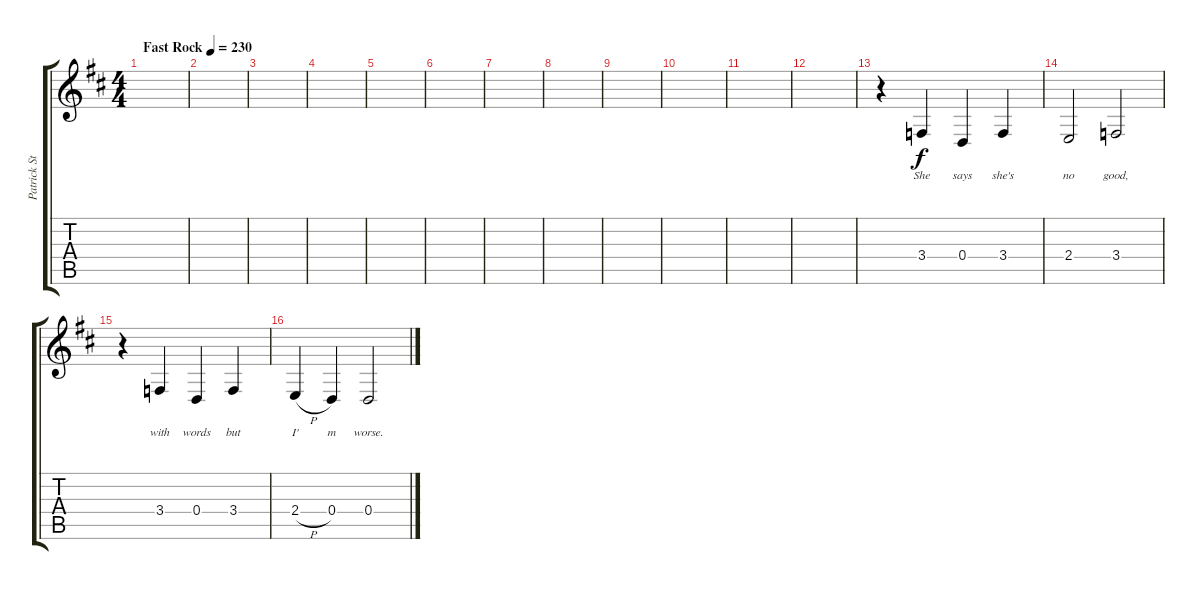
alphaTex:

\track ("Patrick Stump(Lead Vocals) " "Patrick St") {instrument clarinet}
\staff {score tabs}
\tuning (E4 B3 G3 D3 A2 E2) {hide}
\ts (4 4)
\tempo (230 "Fast Rock")
\clef g2
\ks d
|
|
|
|
|
|
|
|
|
|
|
|
r.4 3.4.4{lyrics (0 "She") lyrics (1 "") lyrics (2 "") lyrics (3 "") lyrics (4 "")} 0.4.4{lyrics (0 "says") lyrics (1 "") lyrics (2 "") lyrics (3 "") lyrics (4 "")} 3.4.4{lyrics (0 "she's") lyrics (1 "") lyrics (2 "") lyrics (3 "") lyrics (4 "")} |
2.4.2{lyrics (0 "no") lyrics (1 "") lyrics (2 "") lyrics (3 "") lyrics (4 "")} 3.4.2{lyrics (0 "good,") lyrics (1 "") lyrics (2 "") lyrics (3 "") lyrics (4 "")} |
r.4 3.4.4{lyrics (0 "with") lyrics (1 "") lyrics (2 "") lyrics (3 "") lyrics (4 "")} 0.4.4{lyrics (0 "words") lyrics (1 "") lyrics (2 "") lyrics (3 "") lyrics (4 "")} 3.4.4{lyrics (0 "but") lyrics (1 "") lyrics (2 "") lyrics (3 "") lyrics (4 "")} |
2.4{h}.4{lyrics (0 "I'") lyrics (1 "") lyrics (2 "") lyrics (3 "") lyrics (4 "")} 0.4.4{lyrics (0 "m") lyrics (1 "") lyrics (2 "") lyrics (3 "") lyrics (4 "")} 0.4.2{lyrics (0 "worse.") lyrics (1 "") lyrics (2 "") lyrics (3 "") lyrics (4 "")}
